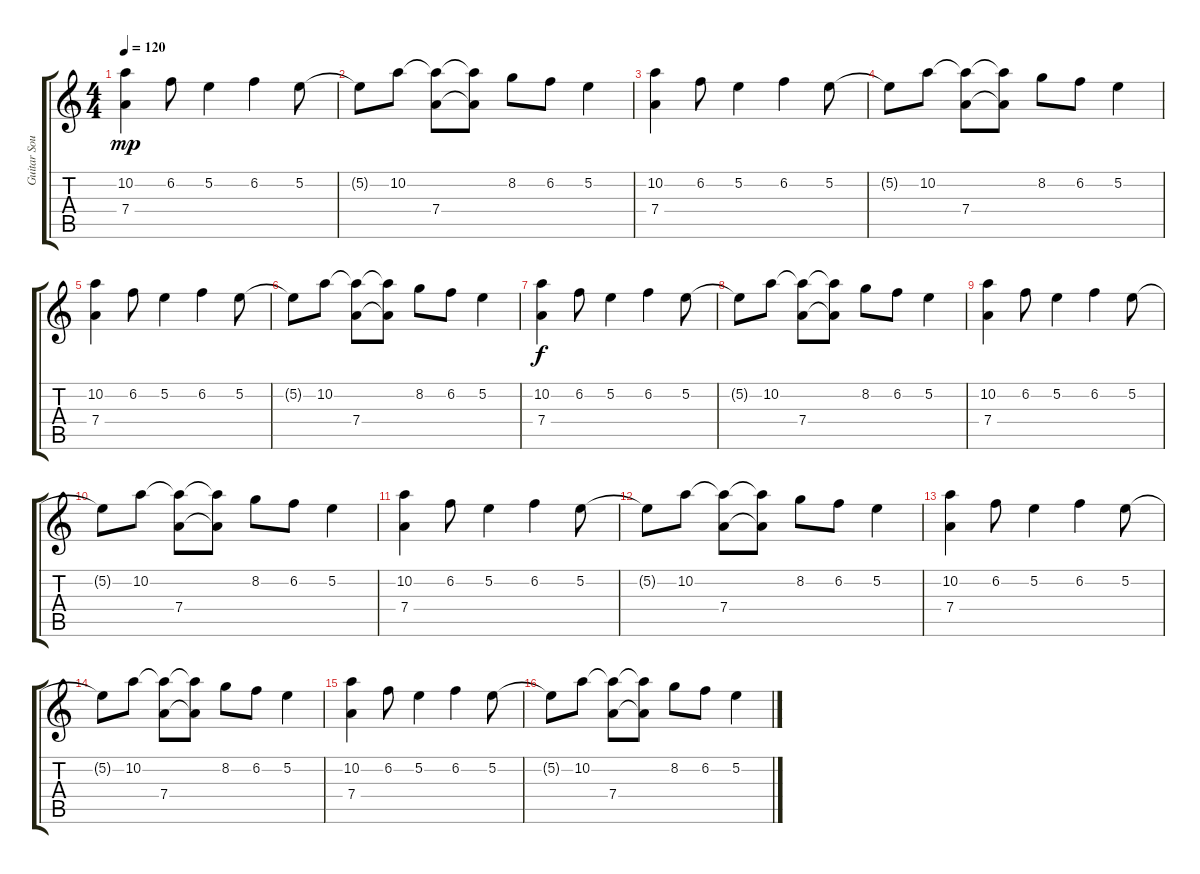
\track ("Guitar Sounding Instrument" "Guitar Sou") {instrument acousticguitarnylon}
\staff {score tabs}
\tuning (E4 B3 G3 D3 A2 E2) {hide}
\ts (4 4)
\tempo 120
\clef g2
\ks c
(10.2 7.4).4{dy mp} 6.2.8 5.2.4 6.2.4 5.2.8 |
5.2{t}.8 10.2.8 (10.2{t} 7.4).8 (10.2{t} 7.4{t}).8 8.2.8 6.2.8 5.2.4 |
(10.2 7.4).4 6.2.8 5.2.4 6.2.4 5.2.8 |
5.2{t}.8 10.2.8 (10.2{t} 7.4).8 (10.2{t} 7.4{t}).8 8.2.8 6.2.8 5.2.4 |
(10.2 7.4).4 6.2.8 5.2.4 6.2.4 5.2.8 |
5.2{t}.8 10.2.8 (10.2{t} 7.4).8 (10.2{t} 7.4{t}).8 8.2.8 6.2.8 5.2.4 |
(10.2 7.4).4{dy f} 6.2.8 5.2.4 6.2.4 5.2.8 |
5.2{t}.8 10.2.8 (10.2{t} 7.4).8 (10.2{t} 7.4{t}).8 8.2.8 6.2.8 5.2.4 |
(10.2 7.4).4 6.2.8 5.2.4 6.2.4 5.2.8 |
5.2{t}.8 10.2.8 (10.2{t} 7.4).8 (10.2{t} 7.4{t}).8 8.2.8 6.2.8 5.2.4 |
(10.2 7.4).4 6.2.8 5.2.4 6.2.4 5.2.8 |
5.2{t}.8 10.2.8 (10.2{t} 7.4).8 (10.2{t} 7.4{t}).8 8.2.8 6.2.8 5.2.4 |
(10.2 7.4).4 6.2.8 5.2.4 6.2.4 5.2.8 |
5.2{t}.8 10.2.8 (10.2{t} 7.4).8 (10.2{t} 7.4{t}).8 8.2.8 6.2.8 5.2.4 |
(10.2 7.4).4 6.2.8 5.2.4 6.2.4 5.2.8 |
5.2{t}.8 10.2.8 (10.2{t} 7.4).8 (10.2{t} 7.4{t}).8 8.2.8 6.2.8 5.2.4
